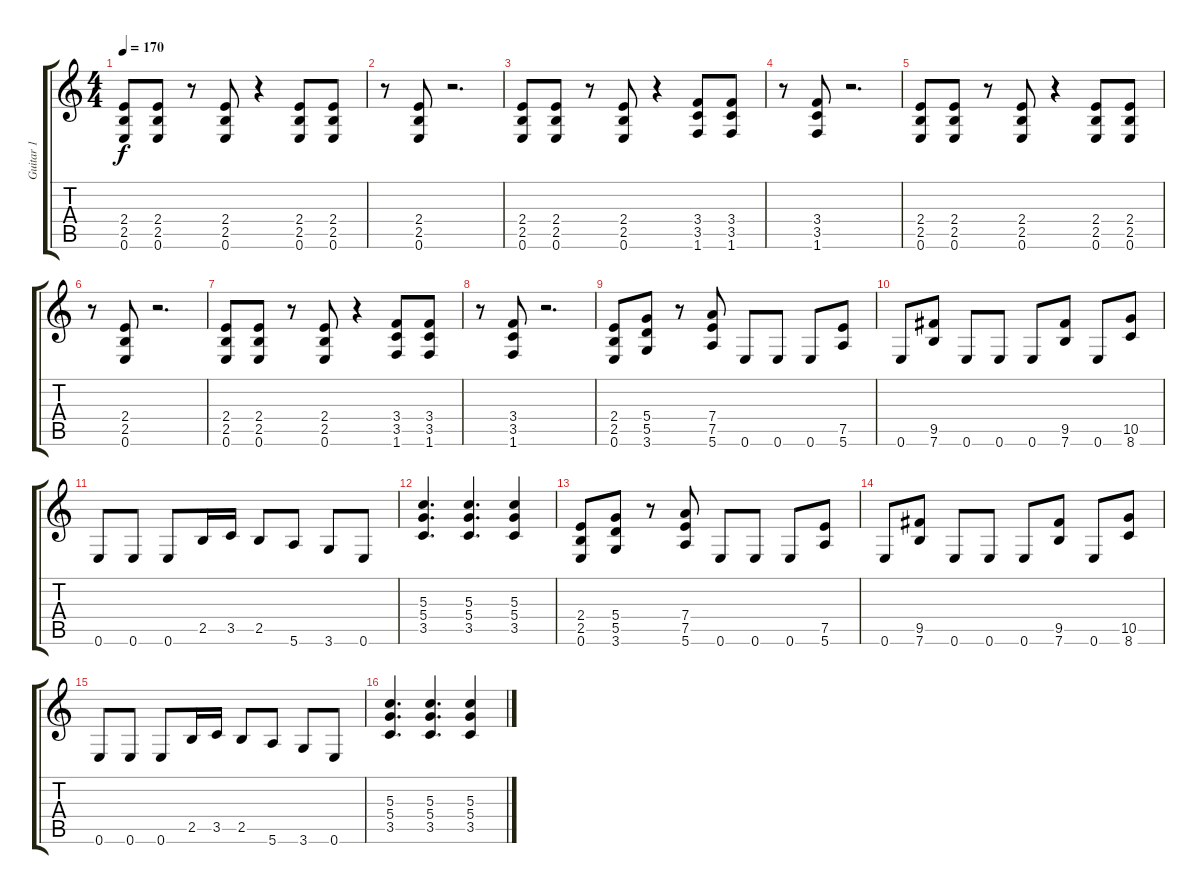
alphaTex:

\track ("Guitar 1" "Guitar 1") {instrument overdrivenguitar}
\staff {score tabs}
\tuning (E4 B3 G3 D3 A2 E2) {hide}
\ts (4 4)
\tempo 170
\clef g2
\ks c
(2.4 2.5 0.6).8{dy f instrument overdrivenguitar} (2.4 2.5 0.6).8 r.8 (2.4 2.5 0.6).8 r.4 (2.4 2.5 0.6).8 (2.4 2.5 0.6).8 |
r.8 (2.4 2.5 0.6).8 r.2{d} |
(2.4 2.5 0.6).8 (2.4 2.5 0.6).8 r.8 (2.4 2.5 0.6).8 r.4 (3.4 3.5 1.6).8 (3.4 3.5 1.6).8 |
r.8 (3.4 3.5 1.6).8 r.2{d} |
(2.4 2.5 0.6).8 (2.4 2.5 0.6).8 r.8 (2.4 2.5 0.6).8 r.4 (2.4 2.5 0.6).8 (2.4 2.5 0.6).8 |
r.8 (2.4 2.5 0.6).8 r.2{d} |
(2.4 2.5 0.6).8 (2.4 2.5 0.6).8 r.8 (2.4 2.5 0.6).8 r.4 (3.4 3.5 1.6).8 (3.4 3.5 1.6).8 |
r.8 (3.4 3.5 1.6).8 r.2{d} |
(2.4 2.5 0.6).8 (5.4 5.5 3.6).8 r.8 (7.4 7.5 5.6).8 0.6.8 0.6.8 0.6.8 (7.5 5.6).8 |
0.6.8 (9.5 7.6).8 0.6.8 0.6.8 0.6.8 (9.5 7.6).8 0.6.8 (10.5 8.6).8 |
0.6.8 0.6.8 0.6.8 2.5.16 3.5.16 2.5.8 5.6.8 3.6.8 0.6.8 |
(5.3 5.4 3.5).4{d} (5.3 5.4 3.5).4{d} (5.3 5.4 3.5).4 |
(2.4 2.5 0.6).8 (5.4 5.5 3.6).8 r.8 (7.4 7.5 5.6).8 0.6.8 0.6.8 0.6.8 (7.5 5.6).8 |
0.6.8 (9.5 7.6).8 0.6.8 0.6.8 0.6.8 (9.5 7.6).8 0.6.8 (10.5 8.6).8 |
0.6.8 0.6.8 0.6.8 2.5.16 3.5.16 2.5.8 5.6.8 3.6.8 0.6.8 |
(5.3 5.4 3.5).4{d} (5.3 5.4 3.5).4{d} (5.3 5.4 3.5).4
